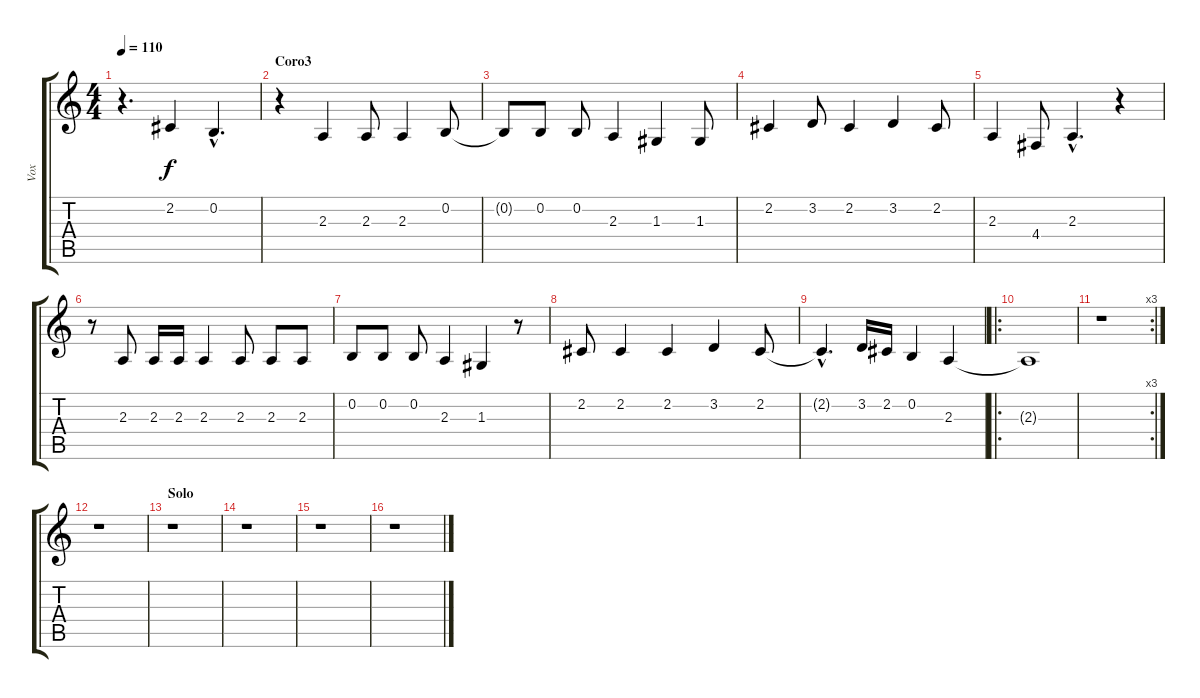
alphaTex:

\track ("Vox" "Vox") {instrument harmonica}
\staff {score tabs}
\tuning (E4 B3 G3 D3 A2 E2) {hide}
\ts (4 4)
\tempo 110
\clef g2
\ks c
r.4{d dy f} 2.2.4 0.2{hac}.4{d} |
\section ("" "Coro3")
r.4 2.3.4 2.3.8 2.3.4 0.2.8 |
0.2{t}.8 0.2.8 0.2.8 2.3.4 1.3.4 1.3.8 |
2.2.4 3.2.8 2.2.4 3.2.4 2.2.8 |
2.3.4 4.4.8 2.3{hac}.4{d} r.4 |
r.8 2.3.8 2.3.16 2.3.16 2.3.4 2.3.8 2.3.8 2.3.8 |
0.2.8 0.2.8 0.2.8 2.3.4 1.3.4 r.8 |
2.2.8 2.2.4 2.2.4 3.2.4 2.2.8 |
2.2{hac t}.4{d} 3.2.16 2.2.16 0.2.4 2.3.4 |
\ro
2.3{t}.1 |
\rc 3
r.1 |
r.1 |
\section ("" "Solo")
r.1 |
r.1 |
r.1 |
r.1
